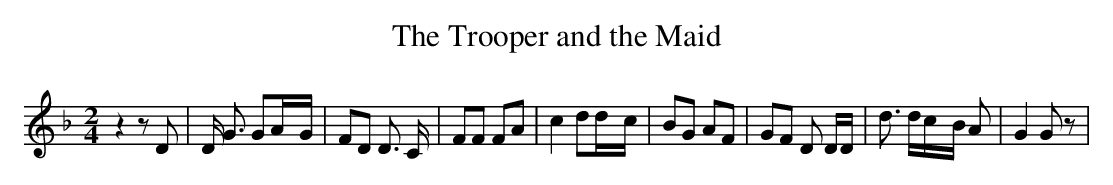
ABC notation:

X:1
T:The Trooper and the Maid
M:2/4
L:1/8
K:F
 z2 z D| D/2 G3/2 GA/2-G/2| FD D3/2 C/2| FF FA| c2 dd/2-c/2| BG AF|\
 GF D D/2D/2| d3/2 d/2c/2-B/2 A| G2 G z|
